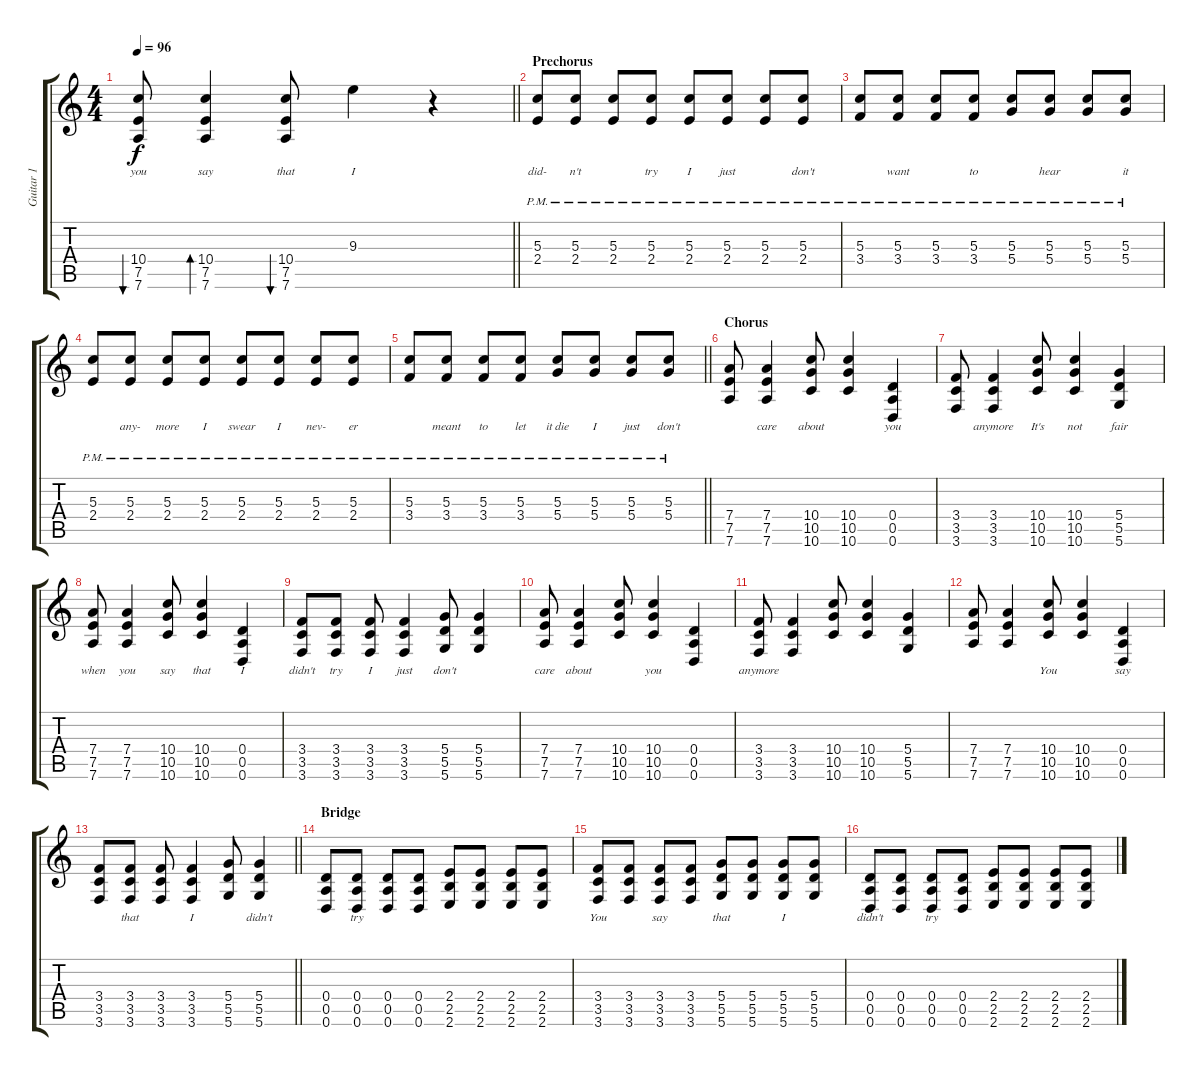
\track ("Guitar 1" "Guitar 1") {instrument electricguitarjazz}
\staff {score tabs}
\tuning (E4 B3 G3 D3 A2 D2) {hide}
\ts (4 4)
\tempo 96
\clef g2
\barLineRight lightlight
\ks c
(10.4 7.5 7.6).8{bu 240 lyrics (0 "you") lyrics (1 "") lyrics (2 "") lyrics (3 "") lyrics (4 "") dy f} (10.4 7.5 7.6).4{bd 60 lyrics (0 "say") lyrics (1 "") lyrics (2 "") lyrics (3 "") lyrics (4 "")} (10.4 7.5 7.6).8{bu 60 lyrics (0 "that") lyrics (1 "") lyrics (2 "") lyrics (3 "") lyrics (4 "")} 9.3.4{lyrics (0 "I") lyrics (1 "") lyrics (2 "") lyrics (3 "") lyrics (4 "")} r.4 |
\section ("" "Prechorus")
(5.3{pm} 2.4{pm}).8{lyrics (0 "did-") lyrics (1 "") lyrics (2 "") lyrics (3 "") lyrics (4 "")} (5.3{pm} 2.4{pm}).8{lyrics (0 "n't") lyrics (1 "") lyrics (2 "") lyrics (3 "") lyrics (4 "")} (5.3{pm} 2.4{pm}).8{lyrics (0 "") lyrics (1 "") lyrics (2 "") lyrics (3 "") lyrics (4 "")} (5.3{pm} 2.4{pm}).8{lyrics (0 "try") lyrics (1 "") lyrics (2 "") lyrics (3 "") lyrics (4 "")} (5.3{pm} 2.4{pm}).8{lyrics (0 "I") lyrics (1 "") lyrics (2 "") lyrics (3 "") lyrics (4 "")} (5.3{pm} 2.4{pm}).8{lyrics (0 "just") lyrics (1 "") lyrics (2 "") lyrics (3 "") lyrics (4 "")} (5.3{pm} 2.4{pm}).8{lyrics (0 "") lyrics (1 "") lyrics (2 "") lyrics (3 "") lyrics (4 "")} (5.3{pm} 2.4{pm}).8{lyrics (0 "don't") lyrics (1 "") lyrics (2 "") lyrics (3 "") lyrics (4 "")} |
(5.3{pm} 3.4{pm}).8{lyrics (0 "") lyrics (1 "") lyrics (2 "") lyrics (3 "") lyrics (4 "")} (5.3{pm} 3.4{pm}).8{lyrics (0 "want") lyrics (1 "") lyrics (2 "") lyrics (3 "") lyrics (4 "")} (5.3{pm} 3.4{pm}).8{lyrics (0 "") lyrics (1 "") lyrics (2 "") lyrics (3 "") lyrics (4 "")} (5.3{pm} 3.4{pm}).8{lyrics (0 "to") lyrics (1 "") lyrics (2 "") lyrics (3 "") lyrics (4 "")} (5.3{pm} 5.4{pm}).8{lyrics (0 "") lyrics (1 "") lyrics (2 "") lyrics (3 "") lyrics (4 "")} (5.3{pm} 5.4{pm}).8{lyrics (0 "hear") lyrics (1 "") lyrics (2 "") lyrics (3 "") lyrics (4 "")} (5.3{pm} 5.4{pm}).8{lyrics (0 "") lyrics (1 "") lyrics (2 "") lyrics (3 "") lyrics (4 "")} (5.3{pm} 5.4{pm}).8{lyrics (0 "it") lyrics (1 "") lyrics (2 "") lyrics (3 "") lyrics (4 "")} |
(5.3{pm} 2.4{pm}).8{lyrics (0 "") lyrics (1 "") lyrics (2 "") lyrics (3 "") lyrics (4 "")} (5.3{pm} 2.4{pm}).8{lyrics (0 "any-") lyrics (1 "") lyrics (2 "") lyrics (3 "") lyrics (4 "")} (5.3{pm} 2.4{pm}).8{lyrics (0 "more") lyrics (1 "") lyrics (2 "") lyrics (3 "") lyrics (4 "")} (5.3{pm} 2.4{pm}).8{lyrics (0 "I") lyrics (1 "") lyrics (2 "") lyrics (3 "") lyrics (4 "")} (5.3{pm} 2.4{pm}).8{lyrics (0 "swear") lyrics (1 "") lyrics (2 "") lyrics (3 "") lyrics (4 "")} (5.3{pm} 2.4{pm}).8{lyrics (0 "I") lyrics (1 "") lyrics (2 "") lyrics (3 "") lyrics (4 "")} (5.3{pm} 2.4{pm}).8{lyrics (0 "nev-") lyrics (1 "") lyrics (2 "") lyrics (3 "") lyrics (4 "")} (5.3{pm} 2.4{pm}).8{lyrics (0 "er") lyrics (1 "") lyrics (2 "") lyrics (3 "") lyrics (4 "")} |
\barLineRight lightlight
(5.3{pm} 3.4{pm}).8{lyrics (0 "") lyrics (1 "") lyrics (2 "") lyrics (3 "") lyrics (4 "")} (5.3{pm} 3.4{pm}).8{lyrics (0 "meant") lyrics (1 "") lyrics (2 "") lyrics (3 "") lyrics (4 "")} (5.3{pm} 3.4{pm}).8{lyrics (0 "to") lyrics (1 "") lyrics (2 "") lyrics (3 "") lyrics (4 "")} (5.3{pm} 3.4{pm}).8{lyrics (0 "let") lyrics (1 "") lyrics (2 "") lyrics (3 "") lyrics (4 "")} (5.3{pm} 5.4{pm}).8{lyrics (0 "it die") lyrics (1 "") lyrics (2 "") lyrics (3 "") lyrics (4 "")} (5.3{pm} 5.4{pm}).8{lyrics (0 "I") lyrics (1 "") lyrics (2 "") lyrics (3 "") lyrics (4 "")} (5.3{pm} 5.4{pm}).8{lyrics (0 "just") lyrics (1 "") lyrics (2 "") lyrics (3 "") lyrics (4 "")} (5.3{pm} 5.4{pm}).8{lyrics (0 "don't") lyrics (1 "") lyrics (2 "") lyrics (3 "") lyrics (4 "")} |
\section ("" "Chorus")
(7.4 7.5 7.6).8{lyrics (0 "") lyrics (1 "") lyrics (2 "") lyrics (3 "") lyrics (4 "") instrument distortionguitar} (7.4 7.5 7.6).4{lyrics (0 "care") lyrics (1 "") lyrics (2 "") lyrics (3 "") lyrics (4 "")} (10.4 10.5 10.6).8{lyrics (0 "about") lyrics (1 "") lyrics (2 "") lyrics (3 "") lyrics (4 "")} (10.4 10.5 10.6).4{lyrics (0 "") lyrics (1 "") lyrics (2 "") lyrics (3 "") lyrics (4 "")} (0.4 0.5 0.6).4{lyrics (0 "you") lyrics (1 "") lyrics (2 "") lyrics (3 "") lyrics (4 "")} |
(3.4 3.5 3.6).8{lyrics (0 "") lyrics (1 "") lyrics (2 "") lyrics (3 "") lyrics (4 "")} (3.4 3.5 3.6).4{lyrics (0 "anymore") lyrics (1 "") lyrics (2 "") lyrics (3 "") lyrics (4 "")} (10.4 10.5 10.6).8{lyrics (0 "It's") lyrics (1 "") lyrics (2 "") lyrics (3 "") lyrics (4 "")} (10.4 10.5 10.6).4{lyrics (0 "not") lyrics (1 "") lyrics (2 "") lyrics (3 "") lyrics (4 "")} (5.4 5.5 5.6).4{lyrics (0 "fair") lyrics (1 "") lyrics (2 "") lyrics (3 "") lyrics (4 "")} |
(7.4 7.5 7.6).8{lyrics (0 "when") lyrics (1 "") lyrics (2 "") lyrics (3 "") lyrics (4 "")} (7.4 7.5 7.6).4{lyrics (0 "you") lyrics (1 "") lyrics (2 "") lyrics (3 "") lyrics (4 "")} (10.4 10.5 10.6).8{lyrics (0 "say") lyrics (1 "") lyrics (2 "") lyrics (3 "") lyrics (4 "")} (10.4 10.5 10.6).4{lyrics (0 "that") lyrics (1 "") lyrics (2 "") lyrics (3 "") lyrics (4 "")} (0.4 0.5 0.6).4{lyrics (0 "I") lyrics (1 "") lyrics (2 "") lyrics (3 "") lyrics (4 "")} |
(3.4 3.5 3.6).8{lyrics (0 "didn't") lyrics (1 "") lyrics (2 "") lyrics (3 "") lyrics (4 "")} (3.4 3.5 3.6).8{lyrics (0 "try") lyrics (1 "") lyrics (2 "") lyrics (3 "") lyrics (4 "")} (3.4 3.5 3.6).8{lyrics (0 "I") lyrics (1 "") lyrics (2 "") lyrics (3 "") lyrics (4 "")} (3.4 3.5 3.6).4{lyrics (0 "just") lyrics (1 "") lyrics (2 "") lyrics (3 "") lyrics (4 "")} (5.4 5.5 5.6).8{lyrics (0 "don't") lyrics (1 "") lyrics (2 "") lyrics (3 "") lyrics (4 "")} (5.4 5.5 5.6).4{lyrics (0 "") lyrics (1 "") lyrics (2 "") lyrics (3 "") lyrics (4 "")} |
(7.4 7.5 7.6).8{lyrics (0 "care") lyrics (1 "") lyrics (2 "") lyrics (3 "") lyrics (4 "")} (7.4 7.5 7.6).4{lyrics (0 "about") lyrics (1 "") lyrics (2 "") lyrics (3 "") lyrics (4 "")} (10.4 10.5 10.6).8{lyrics (0 "") lyrics (1 "") lyrics (2 "") lyrics (3 "") lyrics (4 "")} (10.4 10.5 10.6).4{lyrics (0 "you") lyrics (1 "") lyrics (2 "") lyrics (3 "") lyrics (4 "")} (0.4 0.5 0.6).4{lyrics (0 "") lyrics (1 "") lyrics (2 "") lyrics (3 "") lyrics (4 "")} |
(3.4 3.5 3.6).8{lyrics (0 "anymore") lyrics (1 "") lyrics (2 "") lyrics (3 "") lyrics (4 "")} (3.4 3.5 3.6).4{lyrics (0 "") lyrics (1 "") lyrics (2 "") lyrics (3 "") lyrics (4 "")} (10.4 10.5 10.6).8{lyrics (0 "") lyrics (1 "") lyrics (2 "") lyrics (3 "") lyrics (4 "")} (10.4 10.5 10.6).4{lyrics (0 "") lyrics (1 "") lyrics (2 "") lyrics (3 "") lyrics (4 "")} (5.4 5.5 5.6).4{lyrics (0 "") lyrics (1 "") lyrics (2 "") lyrics (3 "") lyrics (4 "")} |
(7.4 7.5 7.6).8{lyrics (0 "") lyrics (1 "") lyrics (2 "") lyrics (3 "") lyrics (4 "")} (7.4 7.5 7.6).4{lyrics (0 "") lyrics (1 "") lyrics (2 "") lyrics (3 "") lyrics (4 "")} (10.4 10.5 10.6).8{lyrics (0 "You") lyrics (1 "") lyrics (2 "") lyrics (3 "") lyrics (4 "")} (10.4 10.5 10.6).4{lyrics (0 "") lyrics (1 "") lyrics (2 "") lyrics (3 "") lyrics (4 "")} (0.4 0.5 0.6).4{lyrics (0 "say") lyrics (1 "") lyrics (2 "") lyrics (3 "") lyrics (4 "")} |
\barLineRight lightlight
(3.4 3.5 3.6).8{lyrics (0 "") lyrics (1 "") lyrics (2 "") lyrics (3 "") lyrics (4 "")} (3.4 3.5 3.6).8{lyrics (0 "that") lyrics (1 "") lyrics (2 "") lyrics (3 "") lyrics (4 "")} (3.4 3.5 3.6).8{lyrics (0 "") lyrics (1 "") lyrics (2 "") lyrics (3 "") lyrics (4 "")} (3.4 3.5 3.6).4{lyrics (0 "I") lyrics (1 "") lyrics (2 "") lyrics (3 "") lyrics (4 "")} (5.4 5.5 5.6).8{lyrics (0 "") lyrics (1 "") lyrics (2 "") lyrics (3 "") lyrics (4 "")} (5.4 5.5 5.6).4{lyrics (0 "didn't") lyrics (1 "") lyrics (2 "") lyrics (3 "") lyrics (4 "")} |
\section ("" "Bridge")
(0.4 0.5 0.6).8{lyrics (0 "") lyrics (1 "") lyrics (2 "") lyrics (3 "") lyrics (4 "")} (0.4 0.5 0.6).8{lyrics (0 "try") lyrics (1 "") lyrics (2 "") lyrics (3 "") lyrics (4 "")} (0.4 0.5 0.6).8{lyrics (0 "") lyrics (1 "") lyrics (2 "") lyrics (3 "") lyrics (4 "")} (0.4 0.5 0.6).8{lyrics (0 "") lyrics (1 "") lyrics (2 "") lyrics (3 "") lyrics (4 "")} (2.4 2.5 2.6).8{lyrics (0 "") lyrics (1 "") lyrics (2 "") lyrics (3 "") lyrics (4 "")} (2.4 2.5 2.6).8{lyrics (0 "") lyrics (1 "") lyrics (2 "") lyrics (3 "") lyrics (4 "")} (2.4 2.5 2.6).8{lyrics (0 "") lyrics (1 "") lyrics (2 "") lyrics (3 "") lyrics (4 "")} (2.4 2.5 2.6).8{lyrics (0 "") lyrics (1 "") lyrics (2 "") lyrics (3 "") lyrics (4 "")} |
(3.4 3.5 3.6).8{lyrics (0 "You") lyrics (1 "") lyrics (2 "") lyrics (3 "") lyrics (4 "")} (3.4 3.5 3.6).8{lyrics (0 "") lyrics (1 "") lyrics (2 "") lyrics (3 "") lyrics (4 "")} (3.4 3.5 3.6).8{lyrics (0 "say") lyrics (1 "") lyrics (2 "") lyrics (3 "") lyrics (4 "")} (3.4 3.5 3.6).8{lyrics (0 "") lyrics (1 "") lyrics (2 "") lyrics (3 "") lyrics (4 "")} (5.4 5.5 5.6).8{lyrics (0 "that") lyrics (1 "") lyrics (2 "") lyrics (3 "") lyrics (4 "")} (5.4 5.5 5.6).8{lyrics (0 "") lyrics (1 "") lyrics (2 "") lyrics (3 "") lyrics (4 "")} (5.4 5.5 5.6).8{lyrics (0 "I") lyrics (1 "") lyrics (2 "") lyrics (3 "") lyrics (4 "")} (5.4 5.5 5.6).8{lyrics (0 "") lyrics (1 "") lyrics (2 "") lyrics (3 "") lyrics (4 "")} |
(0.4 0.5 0.6).8{lyrics (0 "didn't") lyrics (1 "") lyrics (2 "") lyrics (3 "") lyrics (4 "")} (0.4 0.5 0.6).8{lyrics (0 "") lyrics (1 "") lyrics (2 "") lyrics (3 "") lyrics (4 "")} (0.4 0.5 0.6).8{lyrics (0 "try") lyrics (1 "") lyrics (2 "") lyrics (3 "") lyrics (4 "")} (0.4 0.5 0.6).8{lyrics (0 "") lyrics (1 "") lyrics (2 "") lyrics (3 "") lyrics (4 "")} (2.4 2.5 2.6).8{lyrics (0 "") lyrics (1 "") lyrics (2 "") lyrics (3 "") lyrics (4 "")} (2.4 2.5 2.6).8{lyrics (0 "") lyrics (1 "") lyrics (2 "") lyrics (3 "") lyrics (4 "")} (2.4 2.5 2.6).8{lyrics (0 "") lyrics (1 "") lyrics (2 "") lyrics (3 "") lyrics (4 "")} (2.4 2.5 2.6).8{lyrics (0 "") lyrics (1 "") lyrics (2 "") lyrics (3 "") lyrics (4 "")}
